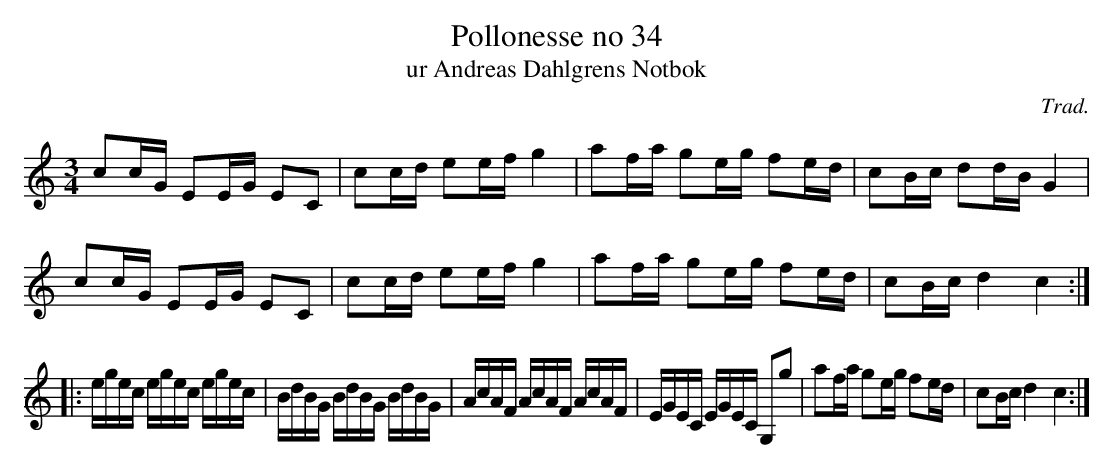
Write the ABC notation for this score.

X:1
T:Pollonesse no 34
T:ur Andreas Dahlgrens Notbok
C:Trad.
M:3/4
L:1/16
K:C
c2cG E2EG E2C2 | c2cd e2ef g4 | a2fa g2eg f2ed | c2Bc d2dB G4 |
c2cG E2EG E2C2 | c2cd e2ef g4 | a2fa g2eg f2ed | c2Bc d4 c4:|
|:egec egec egec | BdBG BdBG BdBG | AcAF AcAF AcAF | EGEC EGEC G,2g2 | a2fa g2eg f2ed | c2Bc d4 c4:|
